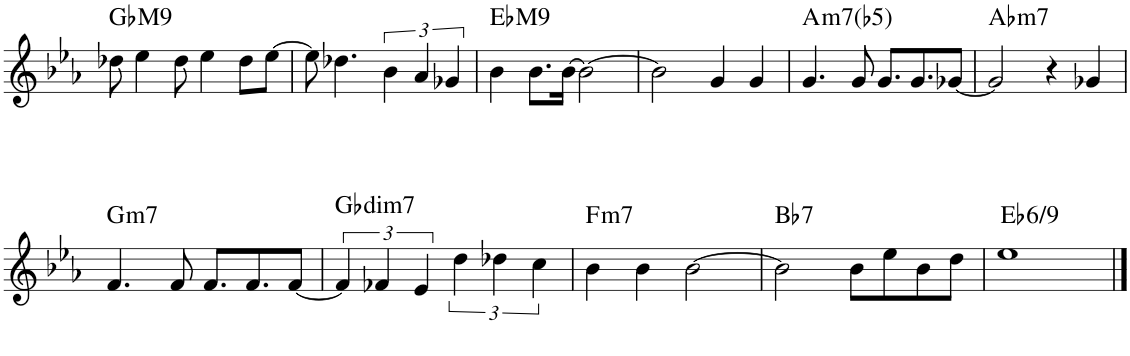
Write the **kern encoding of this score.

**kern	**harte
*part1	*part1
*staff1	*
*I"Piano	*
*I'Pno.	*
!!LO:PB:g=z
*clefG2	*
*k[b-e-a-]	*
*M4/4	*
=54	=54
!	!LO:H:kt=M9
8dd-X\	Gb:maj9
4ee-\	.
8dd-\	.
4ee-\	.
8dd-\L	.
[8ee-\J	.
=55	=55
8ee-\]	.
4.dd-X\	.
6b-\	.
6a-/	.
6g-X/	.
=56	=56
!	!LO:H:kt=M9
4b-\	Eb:maj9
8.b-\L	.
[16b-\Jk	.
2b-\_	.
=57	=57
2b-\]	.
4g/	.
4g/	.
=58	=58
!	!LO:H:kt=m7(b5)
4.g/	A:hdim7
8g/	.
8.g/L	.
8.g/	.
[8g-X/J	.
=59	=59
!	!LO:H:kt=m7
2g-/]	Ab:min7
4r	.
4g-X/	.
!!LO:LB:g=z
=60	=60
!	!LO:H:kt=m7
4.f/	G:min7
8f/	.
8.f/L	.
8.f/	.
[8f/J	.
=61	=61
!	!LO:H:kt=dim7
6f/]	Gb:dim7
6f-X/	.
6e-/	.
6dd\	.
6dd-X\	.
6cc\	.
=62	=62
!	!LO:H:kt=m7
4b-\	F:min7
4b-\	.
[2b-\	.
=63	=63
!	!LO:H:kt=7
2b-\]	Bb:7
8b-\L	.
8ee-\	.
8b-\	.
8dd\J	.
=64	=64
!	!LO:H:kt=/6
1ee-	Eb:maj6(9)
==	==
*-	*-
